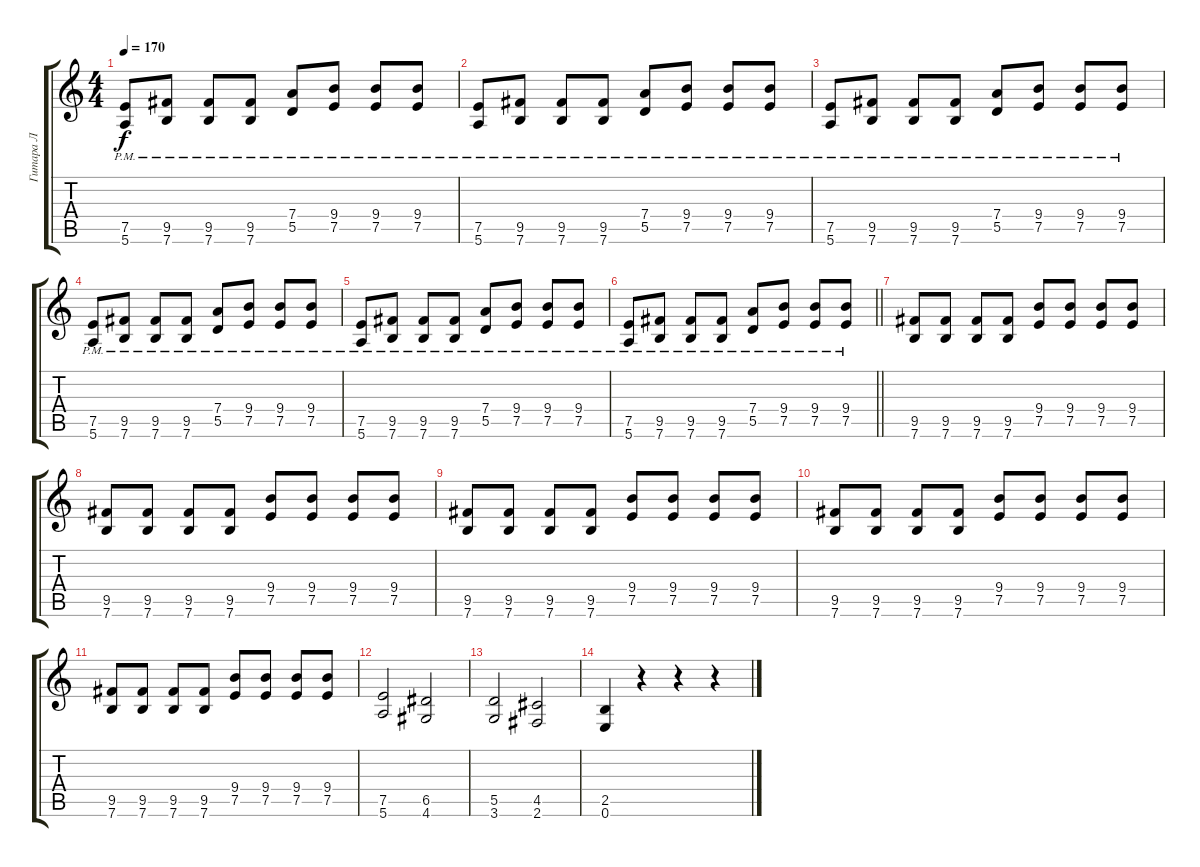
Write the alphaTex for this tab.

\track ("Гитара Л" "Гитара Л") {instrument distortionguitar}
\staff {score tabs}
\tuning (E4 B3 G3 D3 A2 E2) {hide}
\ts (4 4)
\tempo 170
\clef g2
\ks c
(7.5{pm} 5.6{pm}).8{dy f} (9.5{pm} 7.6{pm}).8 (9.5{pm} 7.6{pm}).8 (9.5{pm} 7.6{pm}).8 (7.4{pm} 5.5{pm}).8 (9.4{pm} 7.5{pm}).8 (9.4{pm} 7.5{pm}).8 (9.4{pm} 7.5{pm}).8 |
(7.5{pm} 5.6{pm}).8 (9.5{pm} 7.6{pm}).8 (9.5{pm} 7.6{pm}).8 (9.5{pm} 7.6{pm}).8 (7.4{pm} 5.5{pm}).8 (9.4{pm} 7.5{pm}).8 (9.4{pm} 7.5{pm}).8 (9.4{pm} 7.5{pm}).8 |
(7.5{pm} 5.6{pm}).8 (9.5{pm} 7.6{pm}).8 (9.5{pm} 7.6{pm}).8 (9.5{pm} 7.6{pm}).8 (7.4{pm} 5.5{pm}).8 (9.4{pm} 7.5{pm}).8 (9.4{pm} 7.5{pm}).8 (9.4{pm} 7.5{pm}).8 |
(7.5{pm} 5.6{pm}).8 (9.5{pm} 7.6{pm}).8 (9.5{pm} 7.6{pm}).8 (9.5{pm} 7.6{pm}).8 (7.4{pm} 5.5{pm}).8 (9.4{pm} 7.5{pm}).8 (9.4{pm} 7.5{pm}).8 (9.4{pm} 7.5{pm}).8 |
(7.5{pm} 5.6{pm}).8 (9.5{pm} 7.6{pm}).8 (9.5{pm} 7.6{pm}).8 (9.5{pm} 7.6{pm}).8 (7.4{pm} 5.5{pm}).8 (9.4{pm} 7.5{pm}).8 (9.4{pm} 7.5{pm}).8 (9.4{pm} 7.5{pm}).8 |
\barLineRight lightlight
(7.5{pm} 5.6{pm}).8 (9.5{pm} 7.6{pm}).8 (9.5{pm} 7.6{pm}).8 (9.5{pm} 7.6{pm}).8 (7.4{pm} 5.5{pm}).8 (9.4{pm} 7.5{pm}).8 (9.4{pm} 7.5{pm}).8 (9.4{pm} 7.5{pm}).8 |
\section ("" " ")
(9.5 7.6).8 (9.5 7.6).8 (9.5 7.6).8 (9.5 7.6).8 (9.4 7.5).8 (9.4 7.5).8 (9.4 7.5).8 (9.4 7.5).8 |
(9.5 7.6).8 (9.5 7.6).8 (9.5 7.6).8 (9.5 7.6).8 (9.4 7.5).8 (9.4 7.5).8 (9.4 7.5).8 (9.4 7.5).8 |
(9.5 7.6).8 (9.5 7.6).8 (9.5 7.6).8 (9.5 7.6).8 (9.4 7.5).8 (9.4 7.5).8 (9.4 7.5).8 (9.4 7.5).8 |
(9.5 7.6).8 (9.5 7.6).8 (9.5 7.6).8 (9.5 7.6).8 (9.4 7.5).8 (9.4 7.5).8 (9.4 7.5).8 (9.4 7.5).8 |
(9.5 7.6).8 (9.5 7.6).8 (9.5 7.6).8 (9.5 7.6).8 (9.4 7.5).8 (9.4 7.5).8 (9.4 7.5).8 (9.4 7.5).8 |
(7.5 5.6).2 (6.5 4.6).2 |
(5.5 3.6).2 (4.5 2.6).2 |
(2.5 0.6).4 r.4 r.4 r.4
